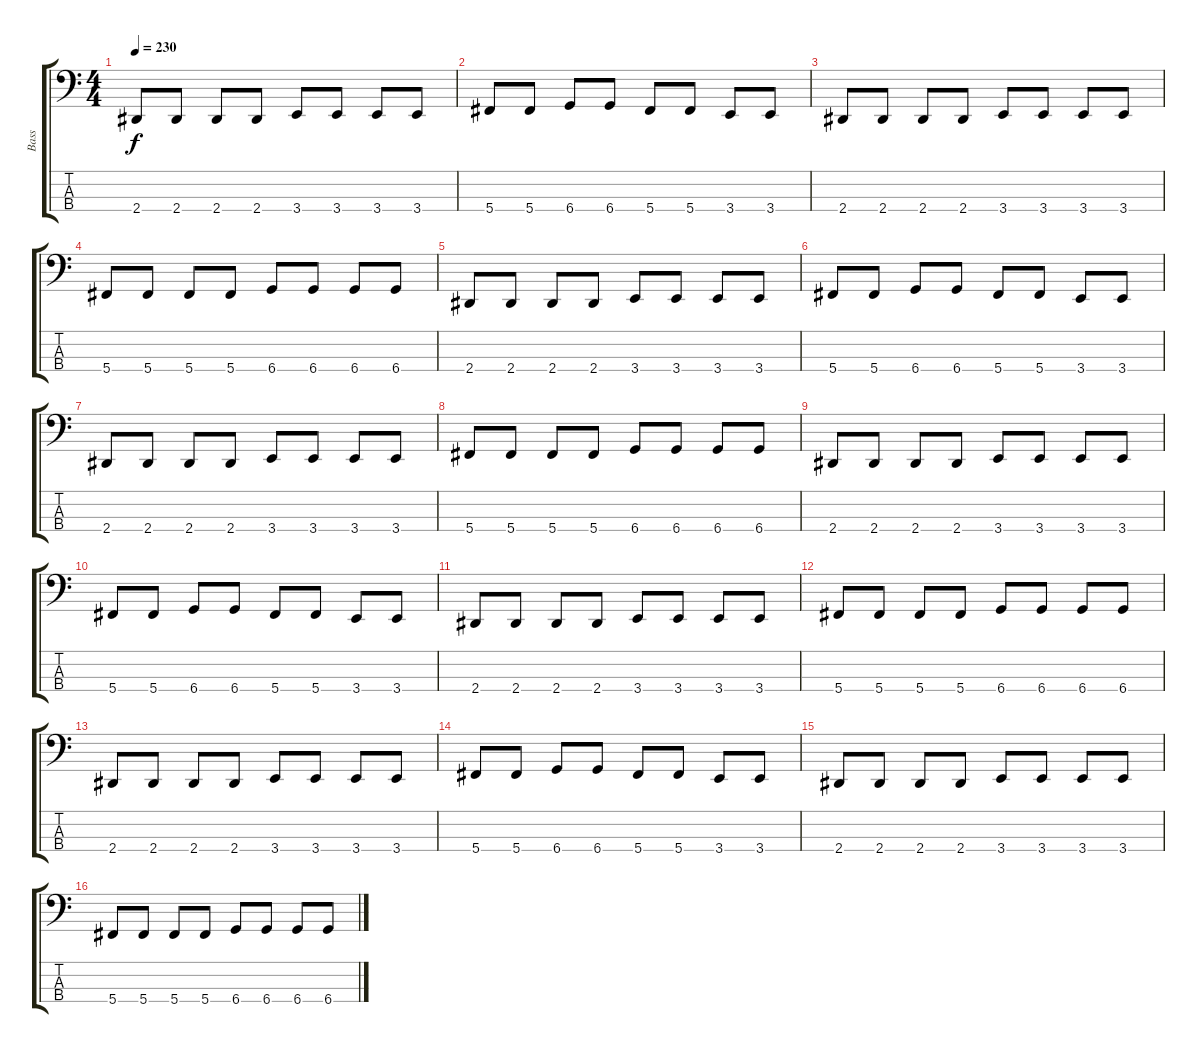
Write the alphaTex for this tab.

\track ("Bass" "Bass") {instrument electricbasspick}
\staff {score tabs}
\tuning (E2 B1 Gb1 Db1) {hide}
\ts (4 4)
\tempo 230
\clef f4
\ks c
2.4.8{dy f} 2.4.8 2.4.8 2.4.8 3.4.8 3.4.8 3.4.8 3.4.8 |
5.4.8 5.4.8 6.4.8 6.4.8 5.4.8 5.4.8 3.4.8 3.4.8 |
2.4.8 2.4.8 2.4.8 2.4.8 3.4.8 3.4.8 3.4.8 3.4.8 |
5.4.8 5.4.8 5.4.8 5.4.8 6.4.8 6.4.8 6.4.8 6.4.8 |
2.4.8 2.4.8 2.4.8 2.4.8 3.4.8 3.4.8 3.4.8 3.4.8 |
5.4.8 5.4.8 6.4.8 6.4.8 5.4.8 5.4.8 3.4.8 3.4.8 |
2.4.8 2.4.8 2.4.8 2.4.8 3.4.8 3.4.8 3.4.8 3.4.8 |
5.4.8 5.4.8 5.4.8 5.4.8 6.4.8 6.4.8 6.4.8 6.4.8 |
2.4.8 2.4.8 2.4.8 2.4.8 3.4.8 3.4.8 3.4.8 3.4.8 |
5.4.8 5.4.8 6.4.8 6.4.8 5.4.8 5.4.8 3.4.8 3.4.8 |
2.4.8 2.4.8 2.4.8 2.4.8 3.4.8 3.4.8 3.4.8 3.4.8 |
5.4.8 5.4.8 5.4.8 5.4.8 6.4.8 6.4.8 6.4.8 6.4.8 |
2.4.8 2.4.8 2.4.8 2.4.8 3.4.8 3.4.8 3.4.8 3.4.8 |
5.4.8 5.4.8 6.4.8 6.4.8 5.4.8 5.4.8 3.4.8 3.4.8 |
2.4.8 2.4.8 2.4.8 2.4.8 3.4.8 3.4.8 3.4.8 3.4.8 |
5.4.8 5.4.8 5.4.8 5.4.8 6.4.8 6.4.8 6.4.8 6.4.8
